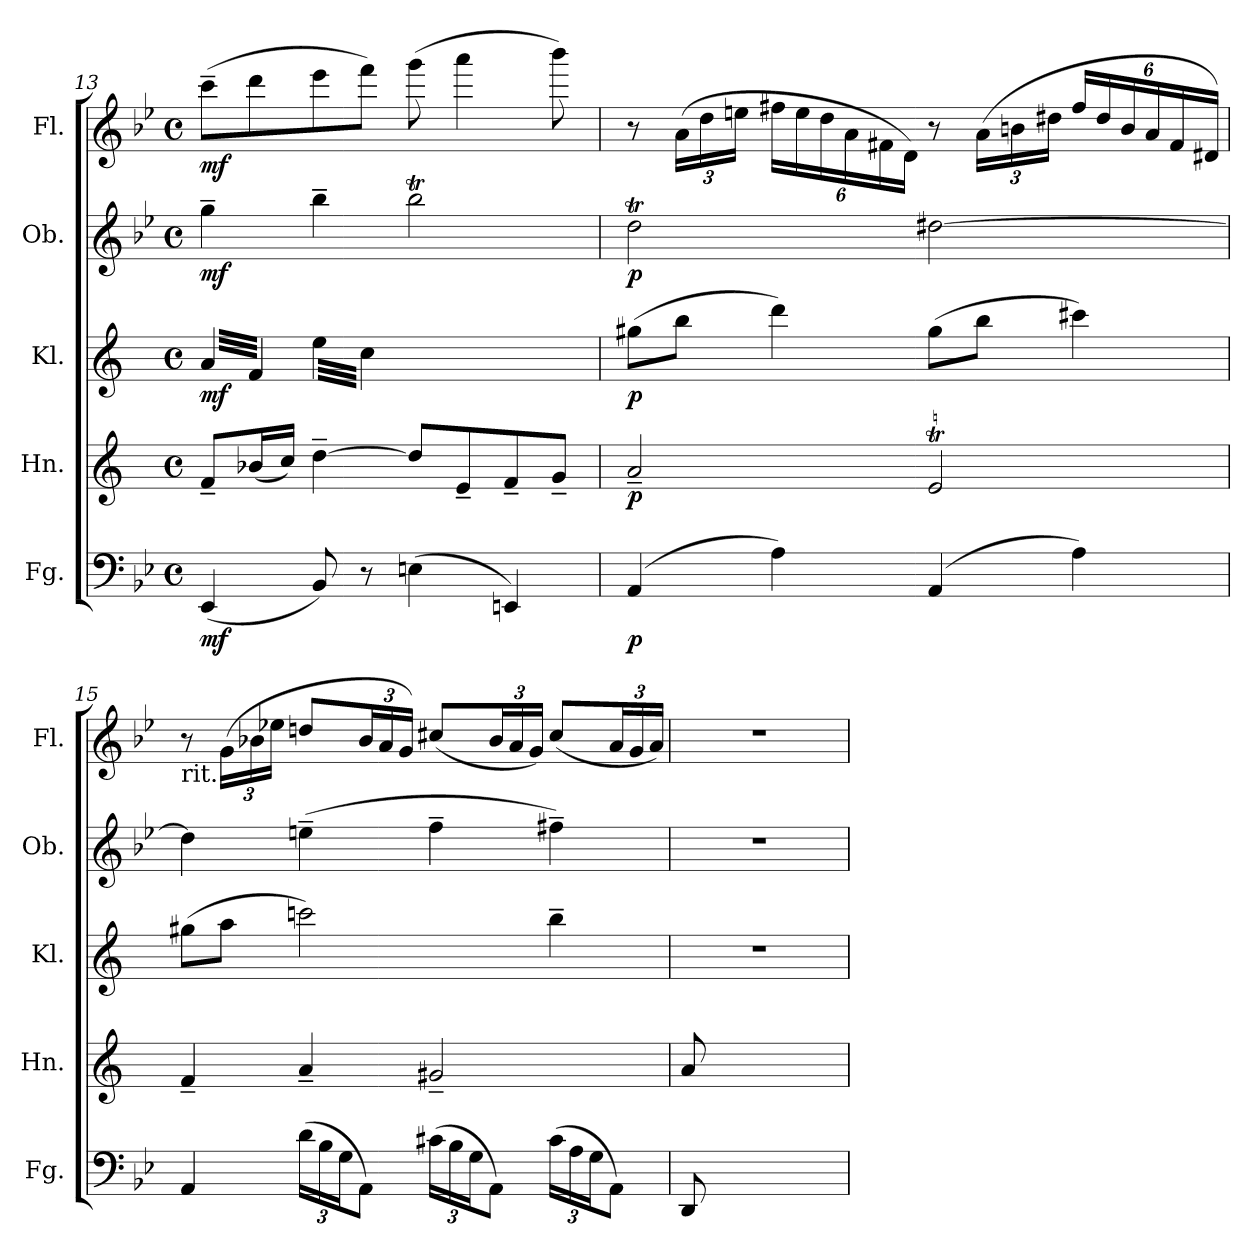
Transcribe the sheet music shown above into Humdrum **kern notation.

**kern	**dynam	**kern	**dynam	**kern	**dynam	**kern	**dynam	**kern	**dynam
*part5	*part5	*part4	*part4	*part3	*part3	*part2	*part2	*part1	*part1
*staff5	*staff5	*staff4	*staff4	*staff3	*staff3	*staff2	*staff2	*staff1	*staff1
*I"Fg.	*	*I"Hn.	*	*I"Kl.	*	*I"Ob.	*	*I"Fl.	*
*I'Fg.	*	*I'Hn.	*	*I'Kl.	*	*I'Ob.	*	*I'Fl.	*
*clefF4	*	*clefG2	*	*clefG2	*	*clefG2	*	*clefG2	*
*	*	*ITrd4c7	*	*ITrd1c2	*	*	*	*	*
*k[b-e-]	*	*k[b-]	*	*k[b-e-]	*	*k[b-e-]	*	*k[b-e-]	*
*g:	*	*	*	*	*	*g:	*	*g:	*
*M4/4	*	*M4/4	*	*M4/4	*	*M4/4	*	*M4/4	*
*met(c)	*	*met(c)	*	*met(c)	*	*met(c)	*	*met(c)	*
=13	=13	=13	=13	=13	=13	=13	=13	=13	=13
!	!LO:DY:b	!	!	!LO:N:vis=4	!LO:DY:b	!	!LO:DY:b	!	!LO:DY:b
*	*	*	*	*tremolo	*	*	*	*	*
(<4EE-/	mf	8B-~/L	.	(<32g/LLL	mf	4gg~\	mf	(>8ccc~\L	mf
.	.	.	.	32e-/)	.	.	.	.	.
.	.	.	.	32g/	.	.	.	.	.
.	.	.	.	32e-/)	.	.	.	.	.
!	!	!	!	!LO:N:vis=4	!	!	!	!	!
.	.	(<16e-X/L	.	32g/	.	.	.	8ddd\	.
.	.	.	.	32e-/)	.	.	.	.	.
.	.	16f/JJ)	.	32g/	.	.	.	.	.
.	.	.	.	32e-/)JJJ	.	.	.	.	.
!	!	!	!	!LO:N:vis=4	!	!	!	!	!
8BB-/)	.	[4g~\	.	(>32dd\LLL	.	4bb-~\	.	8eee-\	.
.	.	.	.	32b-\)	.	.	.	.	.
.	.	.	.	32dd\	.	.	.	.	.
.	.	.	.	32b-\)	.	.	.	.	.
!	!	!	!	!LO:N:vis=4	!	!	!	!	!
8r	.	.	.	32dd\	.	.	.	8fff\J)	.
.	.	.	.	32b-\)	.	.	.	.	.
.	.	.	.	32dd\	.	.	.	.	.
.	.	.	.	32b-\)JJJ	.	.	.	.	.
*	*	*	*	*Xtremolo	*	*	*	*	*
*	*	*	*	*	*	*	*	*MM120	*
(>4En\	.	8g/L]	.	2ryy	.	2bb-T\	.	(>8ggg\	.
.	.	.	.	.	.	.	.	.	.
.	.	.	.	.	.	.	.	.	.
.	.	.	.	.	.	.	.	.	.
.	.	8A~/	.	.	.	.	.	4aaa\	.
4EEn/)	.	8B-~/	.	.	.	.	.	.	.
.	.	8c~/J	.	.	.	.	.	8bbb-\)	.
=14	=14	=14	=14	=14	=14	=14	=14	=14	=14
!	!LO:DY:b	!	!LO:DY:b	!	!LO:DY:b	!	!LO:DY:b	!	!
(>4AA/	p	2d~/	p	(>8ff#X\L	p	2ddt\	p	8r	.
*	*	*	*	*	*	*	*	*Xbrackettup	*
.	.	.	.	8aa\J	.	.	.	(>24a\LL	.
.	.	.	.	.	.	.	.	24dd\	.
.	.	.	.	.	.	.	.	24een\JJ	.
4A\)	.	.	.	4ccc\)	.	.	.	24ff#X\LL	.
.	.	.	.	.	.	.	.	24ee\	.
.	.	.	.	.	.	.	.	24dd\	.
.	.	.	.	.	.	.	.	24a\	.
.	.	.	.	.	.	.	.	24f#X\	.
.	.	.	.	.	.	.	.	24d\JJ)	.
(>4AA/	.	2AT/	.	(>8ff#\L	.	[2dd#X\	.	8r	.
.	.	.	.	8aa\J	.	.	.	(>24a\LL	.
.	.	.	.	.	.	.	.	24bn\	.
.	.	.	.	.	.	.	.	24dd#X\JJ	.
4A\)	.	.	.	4bbn\)	.	.	.	24ff#/LL	.
.	.	.	.	.	.	.	.	24dd#/	.
.	.	.	.	.	.	.	.	24b/	.
.	.	.	.	.	.	.	.	24a/	.
.	.	.	.	.	.	.	.	24f#/	.
.	.	.	.	.	.	.	.	24d#X/JJ)	.
=15	=15	=15	=15	=15	=15	=15	=15	=15	=15
!	!	!	!	!	!	!	!	!LO:TX:b:t=rit.	!
4AA/	.	4B-~/	.	(>8ff#X\L	.	4dd#\]	.	8r	.
.	.	.	.	8gg\J	.	.	.	(>24g\LL	.
.	.	.	.	.	.	.	.	24b-X\	.
.	.	.	.	.	.	.	.	24ee-X\JJ	.
*Xbrackettup	*	*	*	*	*	*	*	*	*
*	*	*	*	*	*	*	*	*MM120	*
(>24d\LL	.	4d~/	.	2bb-X\)	.	(>4een~\	.	8ddn/L	.
24B-\	.	.	.	.	.	.	.	.	.
24G\J	.	.	.	.	.	.	.	.	.
8AA\J)	.	.	.	.	.	.	.	24b-/L	.
.	.	.	.	.	.	.	.	24a/	.
.	.	.	.	.	.	.	.	24g/JJ)	.
(>24c#X\LL	.	2c#X~/	.	.	.	4ff~\	.	(<8cc#X/L	.
24B-\	.	.	.	.	.	.	.	.	.
24G\J	.	.	.	.	.	.	.	.	.
8AA\J)	.	.	.	.	.	.	.	24b-/L	.
.	.	.	.	.	.	.	.	24a/	.
.	.	.	.	.	.	.	.	24g/JJ)	.
(>24c#\LL	.	.	.	4aa~\	.	4ff#X~\)	.	(<8cc#/L	.
24A\	.	.	.	.	.	.	.	.	.
24G\J	.	.	.	.	.	.	.	.	.
8AA\J)	.	.	.	.	.	.	.	24a/L	.
.	.	.	.	.	.	.	.	24g/	.
.	.	.	.	.	.	.	.	24a/JJ)	.
=16	=16	=16	=16	=16	=16	=16	=16	=16	=16
8DD/	.	8d/	.	1r	.	1r	.	1r	.
2..ryy	.	2..ryy	.	.	.	.	.	.	.
=	=	=	=	=	=	=	=	=	=
*-	*-	*-	*-	*-	*-	*-	*-	*-	*-
